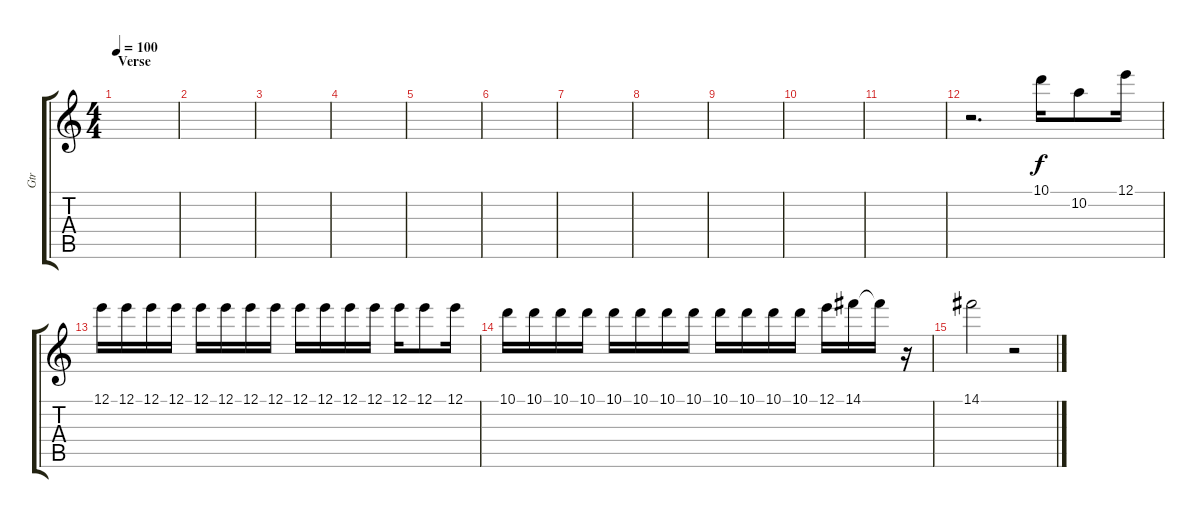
\track ("Gtr" "Gtr") {instrument overdrivenguitar}
\staff {score tabs}
\tuning (E4 B3 G3 D3 A2 E2) {hide}
\ts (4 4)
\section ("" "Verse")
\tempo 100
\clef g2
\ks c
|
|
|
|
|
|
|
|
|
|
|
r.2{d} 10.1.16 10.2.8 12.1.16 |
12.1.16 12.1.16 12.1.16 12.1.16 12.1.16 12.1.16 12.1.16 12.1.16 12.1.16 12.1.16 12.1.16 12.1.16 12.1.16 12.1.8 12.1.16 |
10.1.16 10.1.16 10.1.16 10.1.16 10.1.16 10.1.16 10.1.16 10.1.16 10.1.16 10.1.16 10.1.16 10.1.16 12.1.16 14.1.16 14.1{t}.16 r.16 |
14.1.2 r.2
